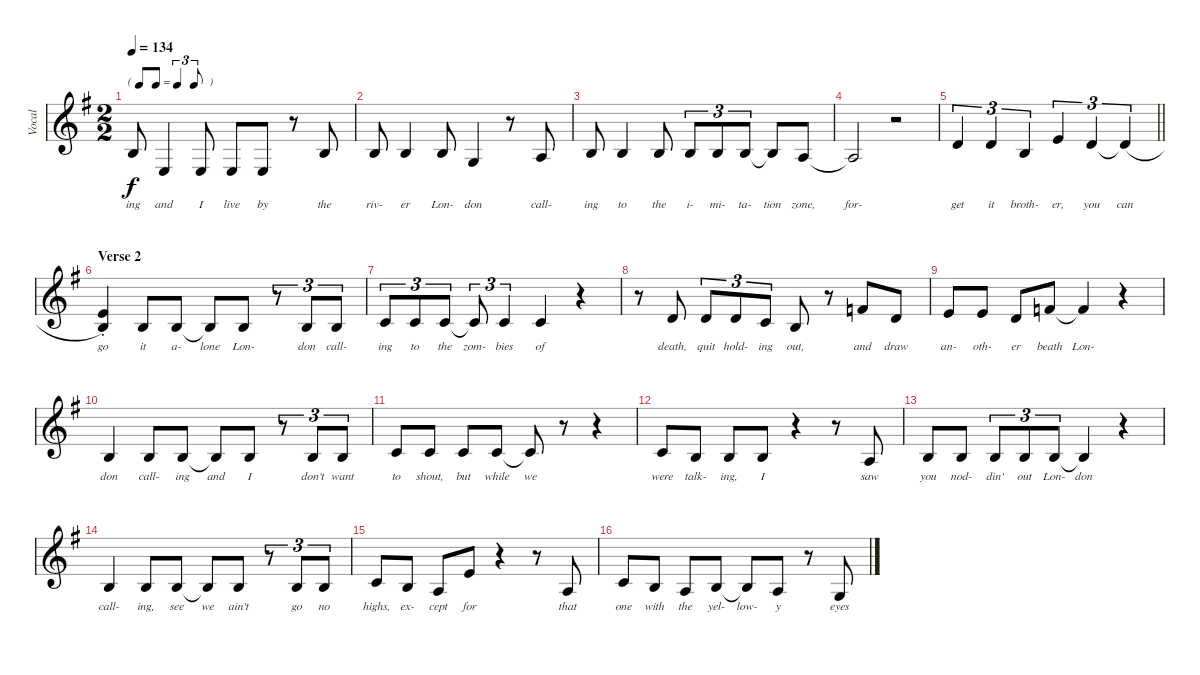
\track ("Vocal" "Vocal") {instrument bassoon}
\staff {score}
\tuning (E4 B3 G3 D3 A2 E2) {hide}
\ts (2 2)
\tf triplet8th
\tempo 134
\clef g2
\ks g
0.2.8{lyrics (0 "ing") lyrics (1 "") lyrics (2 "") lyrics (3 "") lyrics (4 "") dy f} 2.4.4{lyrics (0 "and") lyrics (1 "") lyrics (2 "") lyrics (3 "") lyrics (4 "")} 2.4.8{lyrics (0 "I") lyrics (1 "") lyrics (2 "") lyrics (3 "") lyrics (4 "")} 2.4.8{lyrics (0 "live") lyrics (1 "") lyrics (2 "") lyrics (3 "") lyrics (4 "")} 2.4.8{lyrics (0 "by") lyrics (1 "") lyrics (2 "") lyrics (3 "") lyrics (4 "")} r.8 0.2.8{lyrics (0 "the") lyrics (1 "") lyrics (2 "") lyrics (3 "") lyrics (4 "")} |
0.2.8{lyrics (0 "riv-") lyrics (1 "") lyrics (2 "") lyrics (3 "") lyrics (4 "")} 0.2.4{lyrics (0 "er") lyrics (1 "") lyrics (2 "") lyrics (3 "") lyrics (4 "")} 0.2.8{lyrics (0 "Lon-") lyrics (1 "") lyrics (2 "") lyrics (3 "") lyrics (4 "")} 0.3.4{lyrics (0 "don") lyrics (1 "") lyrics (2 "") lyrics (3 "") lyrics (4 "")} r.8 2.3.8{lyrics (0 "call-") lyrics (1 "") lyrics (2 "") lyrics (3 "") lyrics (4 "")} |
0.2.8{lyrics (0 "ing") lyrics (1 "") lyrics (2 "") lyrics (3 "") lyrics (4 "")} 0.2.4{lyrics (0 "to") lyrics (1 "") lyrics (2 "") lyrics (3 "") lyrics (4 "")} 0.2.8{lyrics (0 "the") lyrics (1 "") lyrics (2 "") lyrics (3 "") lyrics (4 "")} 0.2.8{tu (3 2) lyrics (0 "i-") lyrics (1 "") lyrics (2 "") lyrics (3 "") lyrics (4 "")} 0.2.8{tu (3 2) lyrics (0 "mi-") lyrics (1 "") lyrics (2 "") lyrics (3 "") lyrics (4 "")} 0.2.8{tu (3 2) lyrics (0 "ta-") lyrics (1 "") lyrics (2 "") lyrics (3 "") lyrics (4 "") beam split} 0.2{t}.8{lyrics (0 "tion") lyrics (1 "") lyrics (2 "") lyrics (3 "") lyrics (4 "") beam Up} 2.3.8{lyrics (0 "zone,") lyrics (1 "") lyrics (2 "") lyrics (3 "") lyrics (4 "") beam Up} |
2.3{t}.2{lyrics (0 "for-") lyrics (1 "") lyrics (2 "") lyrics (3 "") lyrics (4 "") beam Up} r.2 |
\barLineRight lightlight
3.2.4{tu (3 2) lyrics (0 "get") lyrics (1 "") lyrics (2 "") lyrics (3 "") lyrics (4 "")} 3.2.4{tu (3 2) lyrics (0 "it") lyrics (1 "") lyrics (2 "") lyrics (3 "") lyrics (4 "")} 0.2.4{tu (3 2) lyrics (0 "broth-") lyrics (1 "") lyrics (2 "") lyrics (3 "") lyrics (4 "")} 0.1.4{tu (3 2) lyrics (0 "er,") lyrics (1 "") lyrics (2 "") lyrics (3 "") lyrics (4 "")} 3.2.4{tu (3 2) lyrics (0 "you") lyrics (1 "") lyrics (2 "") lyrics (3 "") lyrics (4 "")} 3.2{h t}.4{tu (3 2) lyrics (0 "can") lyrics (1 "") lyrics (2 "") lyrics (3 "") lyrics (4 "")} |
\section ("" "Verse 2")
(5.2{st} 4.3).4{lyrics (0 "go") lyrics (1 "") lyrics (2 "") lyrics (3 "") lyrics (4 "")} 0.2.8{lyrics (0 "it") lyrics (1 "") lyrics (2 "") lyrics (3 "") lyrics (4 "")} 0.2.8{lyrics (0 "a-") lyrics (1 "") lyrics (2 "") lyrics (3 "") lyrics (4 "")} 0.2{t}.8{lyrics (0 "lone") lyrics (1 "") lyrics (2 "") lyrics (3 "") lyrics (4 "")} 0.2.8{lyrics (0 "Lon-") lyrics (1 "") lyrics (2 "") lyrics (3 "") lyrics (4 "")} r.8{tu (3 2)} 0.2.8{tu (3 2) lyrics (0 "don") lyrics (1 "") lyrics (2 "") lyrics (3 "") lyrics (4 "")} 0.2.8{tu (3 2) lyrics (0 "call-") lyrics (1 "") lyrics (2 "") lyrics (3 "") lyrics (4 "")} |
1.2.8{tu (3 2) lyrics (0 "ing") lyrics (1 "") lyrics (2 "") lyrics (3 "") lyrics (4 "")} 1.2.8{tu (3 2) lyrics (0 "to") lyrics (1 "") lyrics (2 "") lyrics (3 "") lyrics (4 "")} 1.2.8{tu (3 2) lyrics (0 "the") lyrics (1 "") lyrics (2 "") lyrics (3 "") lyrics (4 "") beam split} 1.2{t}.8{tu (3 2) lyrics (0 "zom-") lyrics (1 "") lyrics (2 "") lyrics (3 "") lyrics (4 "")} 1.2.4{tu (3 2) lyrics (0 "bies") lyrics (1 "") lyrics (2 "") lyrics (3 "") lyrics (4 "")} 1.2.4{lyrics (0 "of") lyrics (1 "") lyrics (2 "") lyrics (3 "") lyrics (4 "")} r.4 |
r.8 3.2.8{lyrics (0 "death,") lyrics (1 "") lyrics (2 "") lyrics (3 "") lyrics (4 "") beam split} 3.2.8{tu (3 2) lyrics (0 "quit") lyrics (1 "") lyrics (2 "") lyrics (3 "") lyrics (4 "")} 3.2.8{tu (3 2) lyrics (0 "hold-") lyrics (1 "") lyrics (2 "") lyrics (3 "") lyrics (4 "")} 1.2.8{tu (3 2) lyrics (0 "ing") lyrics (1 "") lyrics (2 "") lyrics (3 "") lyrics (4 "")} 0.2.8{lyrics (0 "out,") lyrics (1 "") lyrics (2 "") lyrics (3 "") lyrics (4 "")} r.8 1.1.8{lyrics (0 "and") lyrics (1 "") lyrics (2 "") lyrics (3 "") lyrics (4 "")} 3.2.8{lyrics (0 "draw") lyrics (1 "") lyrics (2 "") lyrics (3 "") lyrics (4 "")} |
0.1.8{lyrics (0 "an-") lyrics (1 "") lyrics (2 "") lyrics (3 "") lyrics (4 "")} 0.1.8{lyrics (0 "oth-") lyrics (1 "") lyrics (2 "") lyrics (3 "") lyrics (4 "")} 3.2.8{lyrics (0 "er") lyrics (1 "") lyrics (2 "") lyrics (3 "") lyrics (4 "")} 1.1.8{lyrics (0 "beath") lyrics (1 "") lyrics (2 "") lyrics (3 "") lyrics (4 "")} 1.1{t}.4{lyrics (0 "Lon-") lyrics (1 "") lyrics (2 "") lyrics (3 "") lyrics (4 "")} r.4 |
0.2.4{lyrics (0 "don") lyrics (1 "") lyrics (2 "") lyrics (3 "") lyrics (4 "")} 0.2.8{lyrics (0 "call-") lyrics (1 "") lyrics (2 "") lyrics (3 "") lyrics (4 "")} 0.2.8{lyrics (0 "ing") lyrics (1 "") lyrics (2 "") lyrics (3 "") lyrics (4 "")} 0.2{t}.8{lyrics (0 "and") lyrics (1 "") lyrics (2 "") lyrics (3 "") lyrics (4 "")} 0.2.8{lyrics (0 "I") lyrics (1 "") lyrics (2 "") lyrics (3 "") lyrics (4 "")} r.8{tu (3 2)} 0.2.8{tu (3 2) lyrics (0 "don't") lyrics (1 "") lyrics (2 "") lyrics (3 "") lyrics (4 "")} 0.2.8{tu (3 2) lyrics (0 "want") lyrics (1 "") lyrics (2 "") lyrics (3 "") lyrics (4 "")} |
1.2.8{lyrics (0 "to") lyrics (1 "") lyrics (2 "") lyrics (3 "") lyrics (4 "")} 1.2.8{lyrics (0 "shout,") lyrics (1 "") lyrics (2 "") lyrics (3 "") lyrics (4 "")} 1.2.8{lyrics (0 "but") lyrics (1 "") lyrics (2 "") lyrics (3 "") lyrics (4 "")} 1.2.8{lyrics (0 "while") lyrics (1 "") lyrics (2 "") lyrics (3 "") lyrics (4 "")} 1.2{t}.8{lyrics (0 "we") lyrics (1 "") lyrics (2 "") lyrics (3 "") lyrics (4 "")} r.8 r.4 |
1.2.8{lyrics (0 "were") lyrics (1 "") lyrics (2 "") lyrics (3 "") lyrics (4 "")} 0.2.8{lyrics (0 "talk-") lyrics (1 "") lyrics (2 "") lyrics (3 "") lyrics (4 "")} 0.2.8{lyrics (0 "ing,") lyrics (1 "") lyrics (2 "") lyrics (3 "") lyrics (4 "")} 0.2.8{lyrics (0 "I") lyrics (1 "") lyrics (2 "") lyrics (3 "") lyrics (4 "")} r.4 r.8 2.3.8{lyrics (0 "saw") lyrics (1 "") lyrics (2 "") lyrics (3 "") lyrics (4 "")} |
0.2.8{lyrics (0 "you") lyrics (1 "") lyrics (2 "") lyrics (3 "") lyrics (4 "")} 0.2.8{lyrics (0 "nod-") lyrics (1 "") lyrics (2 "") lyrics (3 "") lyrics (4 "") beam split} 4.3.8{tu (3 2) lyrics (0 "din'") lyrics (1 "") lyrics (2 "") lyrics (3 "") lyrics (4 "")} 0.2.8{tu (3 2) lyrics (0 "out") lyrics (1 "") lyrics (2 "") lyrics (3 "") lyrics (4 "")} 0.2.8{tu (3 2) lyrics (0 "Lon-") lyrics (1 "") lyrics (2 "") lyrics (3 "") lyrics (4 "")} 0.2{t}.4{lyrics (0 "don") lyrics (1 "") lyrics (2 "") lyrics (3 "") lyrics (4 "")} r.4 |
0.2.4{lyrics (0 "call-") lyrics (1 "") lyrics (2 "") lyrics (3 "") lyrics (4 "")} 0.2.8{lyrics (0 "ing,") lyrics (1 "") lyrics (2 "") lyrics (3 "") lyrics (4 "")} 0.2.8{lyrics (0 "see") lyrics (1 "") lyrics (2 "") lyrics (3 "") lyrics (4 "")} 0.2{t}.8{lyrics (0 "we") lyrics (1 "") lyrics (2 "") lyrics (3 "") lyrics (4 "")} 0.2.8{lyrics (0 "ain't") lyrics (1 "") lyrics (2 "") lyrics (3 "") lyrics (4 "")} r.8{tu (3 2)} 0.2.8{tu (3 2) lyrics (0 "go") lyrics (1 "") lyrics (2 "") lyrics (3 "") lyrics (4 "")} 0.2.8{tu (3 2) lyrics (0 "no") lyrics (1 "") lyrics (2 "") lyrics (3 "") lyrics (4 "")} |
1.2.8{lyrics (0 "highs,") lyrics (1 "") lyrics (2 "") lyrics (3 "") lyrics (4 "")} 0.2.8{lyrics (0 "ex-") lyrics (1 "") lyrics (2 "") lyrics (3 "") lyrics (4 "")} 2.3.8{lyrics (0 "cept") lyrics (1 "") lyrics (2 "") lyrics (3 "") lyrics (4 "")} 0.1.8{lyrics (0 "for") lyrics (1 "") lyrics (2 "") lyrics (3 "") lyrics (4 "")} r.4 r.8 2.3.8{lyrics (0 "that") lyrics (1 "") lyrics (2 "") lyrics (3 "") lyrics (4 "")} |
1.2.8{lyrics (0 "one") lyrics (1 "") lyrics (2 "") lyrics (3 "") lyrics (4 "")} 0.2.8{lyrics (0 "with") lyrics (1 "") lyrics (2 "") lyrics (3 "") lyrics (4 "")} 2.3.8{lyrics (0 "the") lyrics (1 "") lyrics (2 "") lyrics (3 "") lyrics (4 "")} 0.2.8{lyrics (0 "yel-") lyrics (1 "") lyrics (2 "") lyrics (3 "") lyrics (4 "")} 0.2{t}.8{lyrics (0 "low-") lyrics (1 "") lyrics (2 "") lyrics (3 "") lyrics (4 "")} 2.3.8{lyrics (0 "y") lyrics (1 "") lyrics (2 "") lyrics (3 "") lyrics (4 "")} r.8 0.3.8{lyrics (0 "eyes") lyrics (1 "") lyrics (2 "") lyrics (3 "") lyrics (4 "")}
